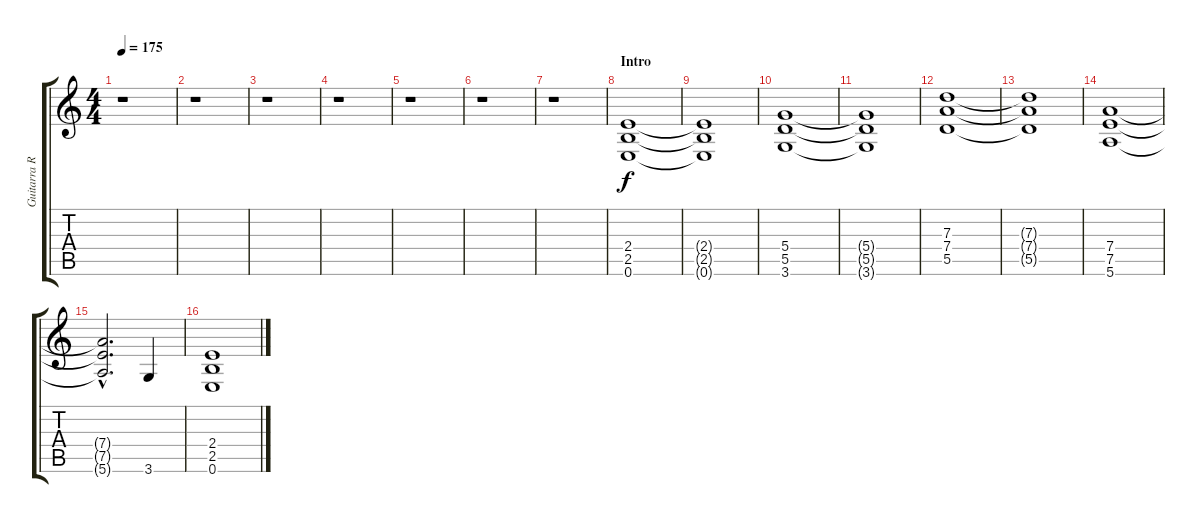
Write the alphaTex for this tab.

\track ("Guitarra Ritmica" "Guitarra R") {instrument distortionguitar}
\staff {score tabs}
\tuning (E4 B3 G3 D3 A2 E2) {hide}
\ts (4 4)
\tempo 175
\clef g2
\ks c
r.1{dy f} |
r.1 |
r.1 |
r.1 |
r.1 |
r.1 |
r.1 |
\section ("" "Intro")
(2.4 2.5 0.6).1{volume 13 instrument distortionguitar} |
(2.4{t} 2.5{t} 0.6{t}).1 |
(5.4 5.5 3.6).1 |
(5.4{t} 5.5{t} 3.6{t}).1 |
(7.3 7.4 5.5).1 |
(7.3{t} 7.4{t} 5.5{t}).1 |
(7.4 7.5 5.6).1 |
(7.4{hac t} 7.5{hac t} 5.6{hac t}).2{d} 3.6.4 |
(2.4 2.5 0.6).1
